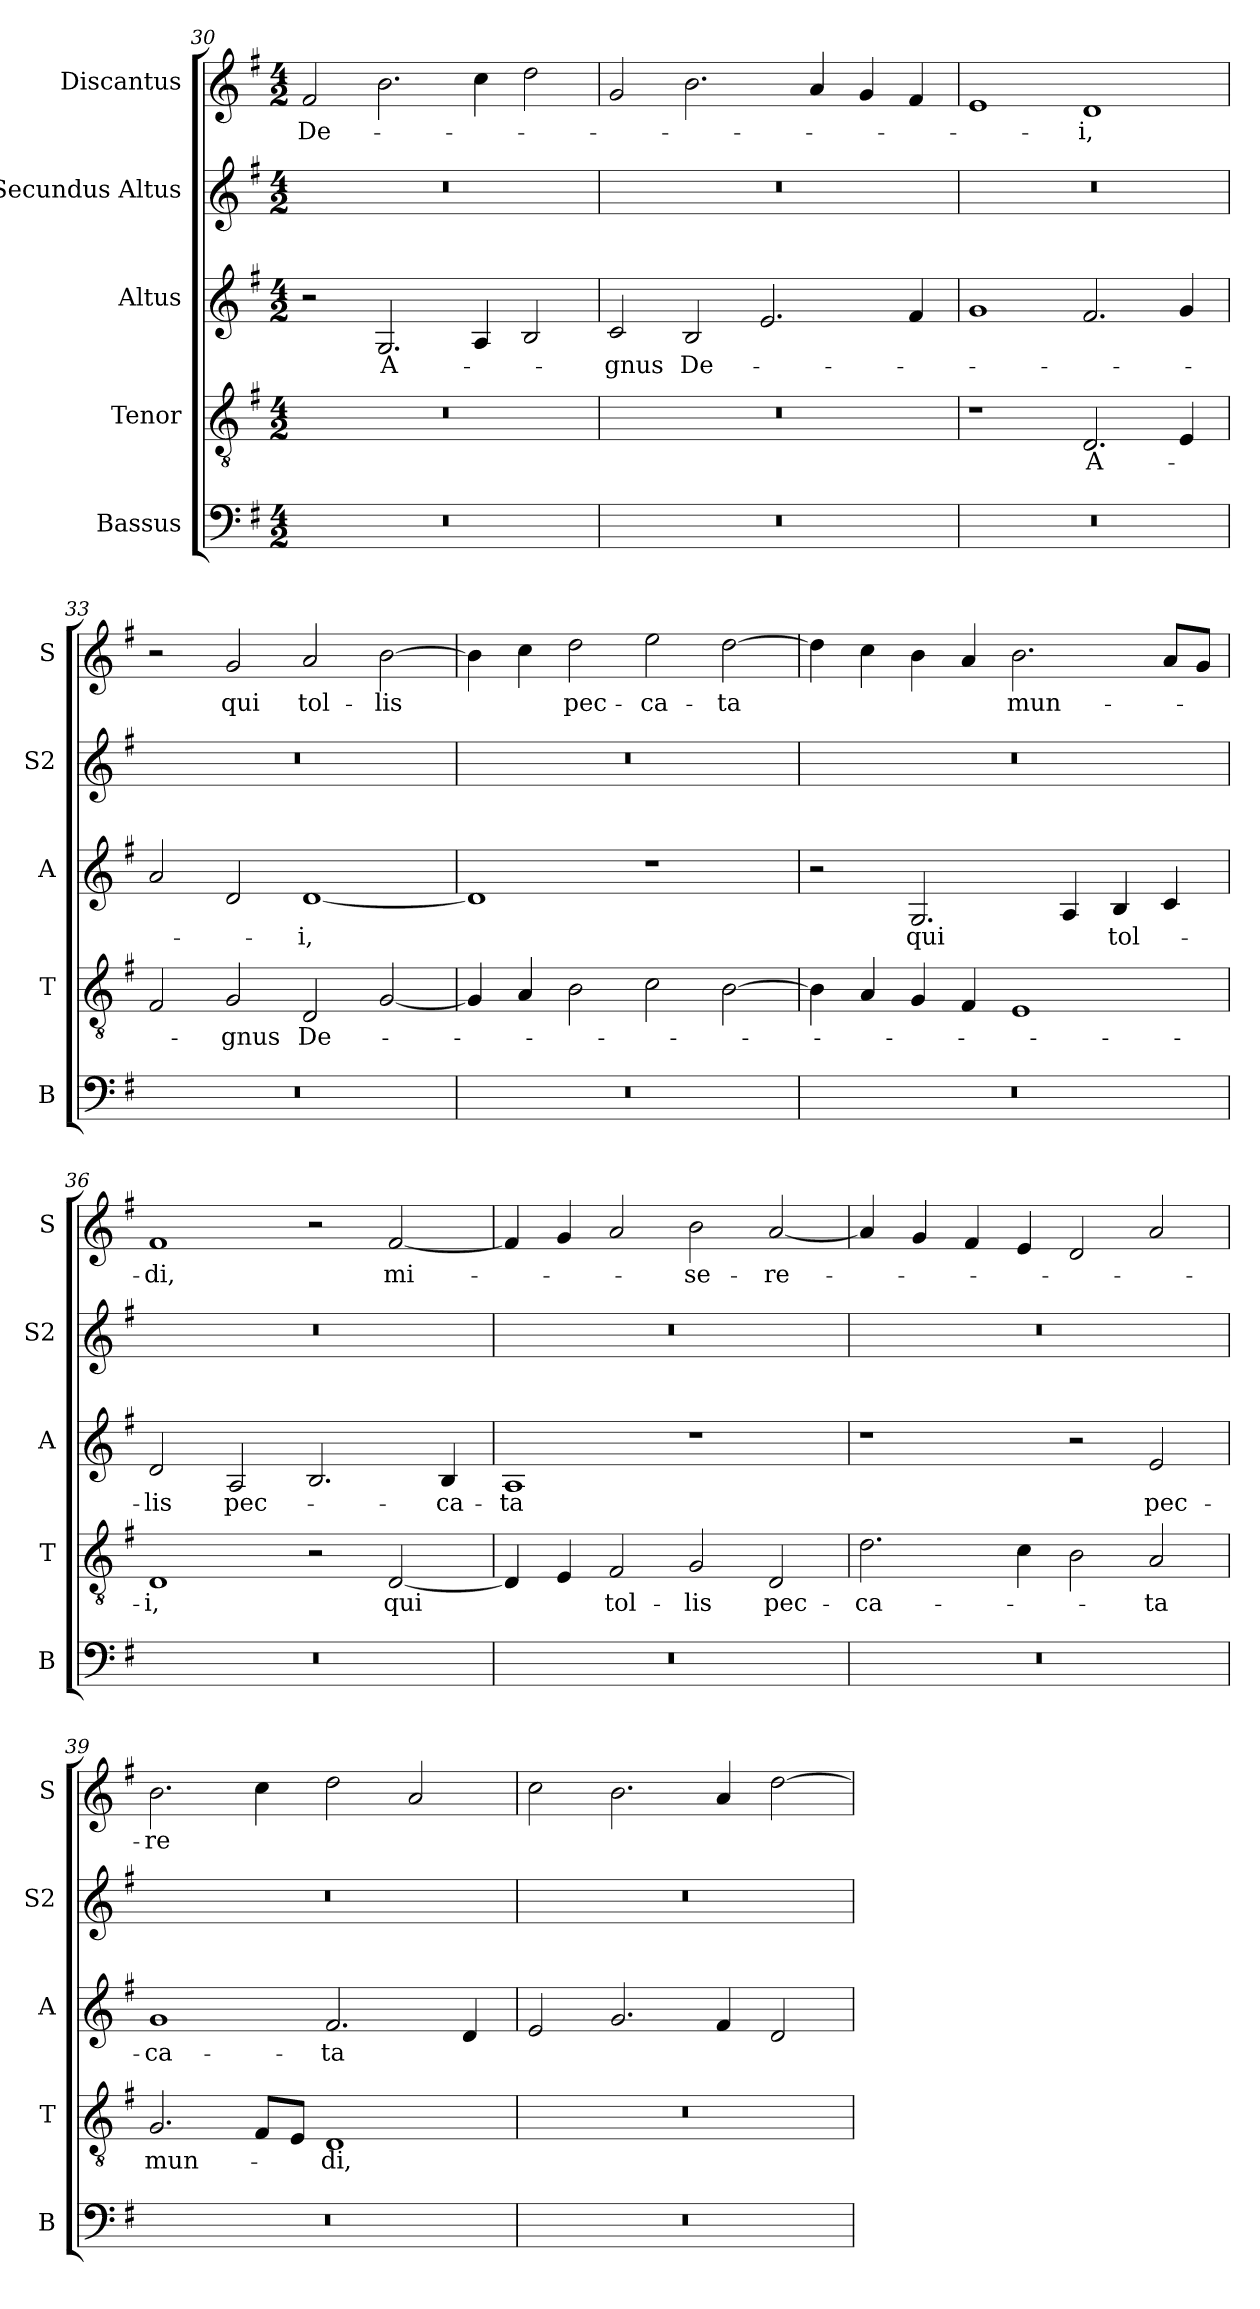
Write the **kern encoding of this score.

**kern	**kern	**text	**kern	**text	**kern	**kern	**text
*part5	*part4	*part4	*part3	*part3	*part2	*part1	*part1
*staff5	*staff4	*staff4	*staff3	*staff3	*staff2	*staff1	*staff1
*I"Bassus	*I"Tenor	*	*I"Altus	*	*I"Secundus Altus	*I"Discantus	*
*I'B	*I'T	*	*I'A	*	*I'S2	*I'S	*
*clefF4	*clefGv2	*	*clefG2	*	*clefG2	*clefG2	*
*k[f#]	*k[f#]	*	*k[f#]	*	*k[f#]	*k[f#]	*
*G:	*G:	*	*G:	*	*G:	*G:	*
*M4/2	*M4/2	*	*M4/2	*	*M4/2	*M4/2	*
=30	=30	=30	=30	=30	=30	=30	=30
!	!	!	!	!	!	!	!LO:LY:b
0r	0r	.	2r	.	0r	2f#/	De-
!	!	!	!	!LO:LY:b	!	!	!
.	.	.	2.G/	A-	.	2.b\	.
.	.	.	4A/	.	.	4cc\	.
.	.	.	2B/	.	.	2dd\	.
=31	=31	=31	=31	=31	=31	=31	=31
!	!	!	!	!LO:LY:b	!	!	!
0r	0r	.	2c/	-gnus	0r	2g/	.
!	!	!	!	!LO:LY:b	!	!	!
.	.	.	2B/	De-	.	2.b\	.
.	.	.	2.e/	.	.	.	.
.	.	.	.	.	.	4a/	.
.	.	.	.	.	.	4g/	.
.	.	.	4f#/	.	.	4f#/	.
=32	=32	=32	=32	=32	=32	=32	=32
0r	1r	.	1g	.	0r	1e	.
!	!	!LO:LY:b	!	!	!	!	!LO:LY:b
.	2.D/	A-	2.f#/	.	.	1d	-i,
.	4E/	.	4g/	.	.	.	.
=33	=33	=33	=33	=33	=33	=33	=33
0r	2F#/	.	2a/	.	0r	2r	.
!	!	!LO:LY:b	!	!	!	!	!LO:LY:b
.	2G/	-gnus	2d/	.	.	2g/	qui
!	!	!LO:LY:b	!	!LO:LY:b	!	!	!LO:LY:b
.	2D/	De-	[1d	-i,	.	2a/	tol-
!	!	!	!	!	!	!	!LO:LY:b
.	[2G/	.	.	.	.	[2b\	-lis
=34	=34	=34	=34	=34	=34	=34	=34
0r	4G/]	.	1d]	.	0r	4b\]	.
.	4A/	.	.	.	.	4cc\	.
!	!	!	!	!	!	!	!LO:LY:b
.	2B\	.	.	.	.	2dd\	pec-
!	!	!	!	!	!	!	!LO:LY:b
.	2c\	.	1r	.	.	2ee\	-ca-
!	!	!	!	!	!	!	!LO:LY:b
.	[2B\	.	.	.	.	[2dd\	-ta
=35	=35	=35	=35	=35	=35	=35	=35
0r	4B\]	.	2r	.	0r	4dd\]	.
.	4A/	.	.	.	.	4cc\	.
!	!	!	!	!LO:LY:b	!	!	!
.	4G/	.	2.G/	qui	.	4b\	.
.	4F#/	.	.	.	.	4a/	.
!	!	!	!	!	!	!	!LO:LY:b
.	1E	.	.	.	.	2.b\	mun-
.	.	.	4A/	.	.	.	.
!	!	!	!	!LO:LY:b	!	!	!
.	.	.	4B/	tol-	.	.	.
.	.	.	4c/	.	.	8a/L	.
.	.	.	.	.	.	8g/J	.
!!LO:LB:g=z
=36	=36	=36	=36	=36	=36	=36	=36
!	!	!LO:LY:b	!	!LO:LY:b	!	!	!LO:LY:b
0r	1D	-i,	2d/	-lis	0r	1f#	-di,
!	!	!	!	!LO:LY:b	!	!	!
.	.	.	2A/	pec-	.	.	.
.	2r	.	2.B/	.	.	2r	.
!	!	!LO:LY:b	!	!	!	!	!LO:LY:b
.	[2D/	qui	.	.	.	[2f#/	mi-
!	!	!	!	!LO:LY:b	!	!	!
.	.	.	4B/	-ca-	.	.	.
=37	=37	=37	=37	=37	=37	=37	=37
!	!	!	!	!LO:LY:b	!	!	!
0r	4D/]	.	1A	-ta	0r	4f#/]	.
.	4E/	.	.	.	.	4g/	.
!	!	!LO:LY:b	!	!	!	!	!
.	2F#/	tol-	.	.	.	2a/	.
!	!	!LO:LY:b	!	!	!	!	!LO:LY:b
.	2G/	-lis	1r	.	.	2b\	-se-
!	!	!LO:LY:b	!	!	!	!	!LO:LY:b
.	2D/	pec-	.	.	.	[2a/	-re-
=38	=38	=38	=38	=38	=38	=38	=38
!	!	!LO:LY:b	!	!	!	!	!
0r	2.d\	-ca-	1r	.	0r	4a/]	.
.	.	.	.	.	.	4g/	.
.	.	.	.	.	.	4f#/	.
.	4c\	.	.	.	.	4e/	.
.	2B\	.	2r	.	.	2d/	.
!	!	!LO:LY:b	!	!LO:LY:b	!	!	!
.	2A/	-ta	2e/	pec-	.	2a/	.
=39	=39	=39	=39	=39	=39	=39	=39
!	!	!LO:LY:b	!	!LO:LY:b	!	!	!LO:LY:b
0r	2.G/	mun-	1g	-ca-	0r	2.b\	-re
.	8F#/L	.	.	.	.	4cc\	.
.	8E/J	.	.	.	.	.	.
!	!	!LO:LY:b	!	!LO:LY:b	!	!	!
.	1D	-di,	2.f#/	-ta	.	2dd\	.
.	.	.	.	.	.	2a/	.
.	.	.	4d/	.	.	.	.
=40	=40	=40	=40	=40	=40	=40	=40
0r	0r	.	2e/	.	0r	2cc\	.
.	.	.	2.g/	.	.	2.b\	.
.	.	.	4f#/	.	.	4a/	.
.	.	.	2d/	.	.	[2dd\	.
=	=	=	=	=	=	=	=
*-	*-	*-	*-	*-	*-	*-	*-
